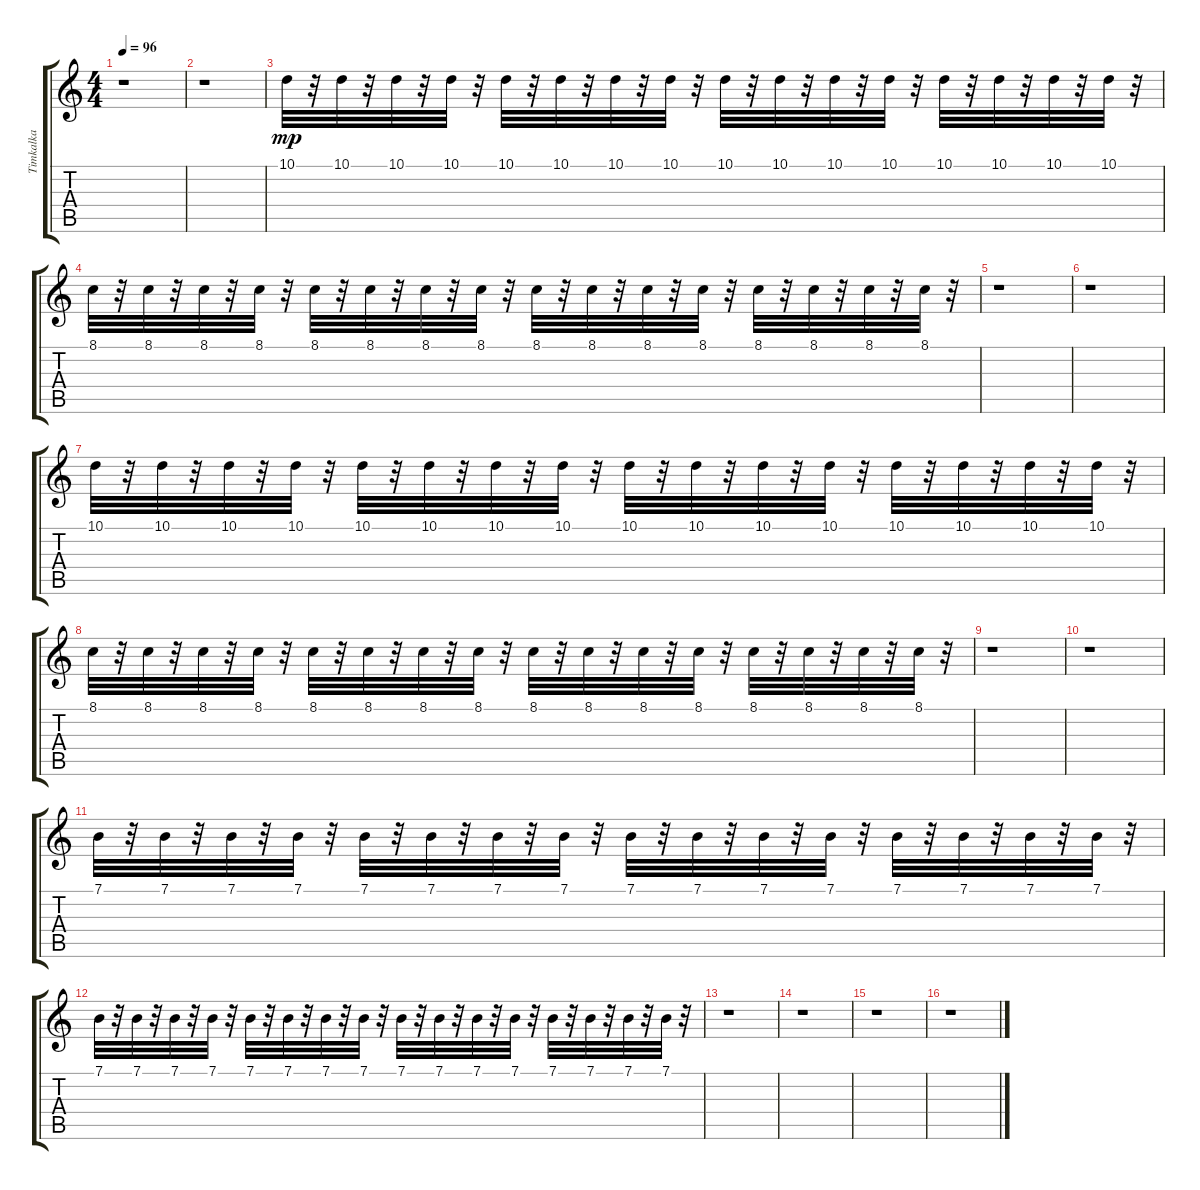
\track ("Timkalka" "Timkalka") {instrument pad7halo}
\staff {score tabs}
\tuning (E4 B3 G3 D3 A2 E2) {hide}
\ts (4 4)
\tempo 96
\clef g2
\ks c
r.1{dy mp} |
r.1 |
10.1.32{volume 1 balance 8} r.32 10.1.32{volume 2} r.32 10.1.32 r.32 10.1.32{volume 4} r.32 10.1.32{volume 6} r.32 10.1.32{volume 6} r.32 10.1.32{volume 6} r.32 10.1.32{volume 7} r.32 10.1.32{volume 8} r.32 10.1.32{volume 8} r.32 10.1.32{volume 9} r.32 10.1.32{volume 10} r.32 10.1.32{volume 10} r.32 10.1.32{volume 11} r.32 10.1.32{volume 11} r.32 10.1.32{volume 12} r.32 |
8.1.32 r.32 8.1.32 r.32 8.1.32 r.32 8.1.32{volume 11} r.32 8.1.32{volume 11} r.32 8.1.32{volume 10} r.32 8.1.32{volume 9} r.32 8.1.32{volume 8} r.32 8.1.32{volume 8} r.32 8.1.32{volume 7} r.32 8.1.32{volume 6} r.32 8.1.32{volume 6} r.32 8.1.32{volume 5} r.32 8.1.32{volume 5} r.32 8.1.32{volume 4} r.32 8.1.32{volume 4} r.32 |
r.1 |
r.1 |
10.1.32{volume 4 balance 14} r.32 10.1.32{volume 5 balance 15} r.32 10.1.32{volume 5 balance 16} r.32 10.1.32{volume 7} r.32 10.1.32{volume 8} r.32 10.1.32{volume 8} r.32 10.1.32{volume 8} r.32 10.1.32{volume 9} r.32 10.1.32{volume 10 balance 14} r.32 10.1.32{volume 11 balance 12} r.32 10.1.32{volume 12 balance 10} r.32 10.1.32{volume 12 balance 9} r.32 10.1.32{balance 8} r.32 10.1.32{balance 7} r.32 10.1.32{volume 11 balance 6} r.32 10.1.32{volume 11 balance 5} r.32 |
8.1.32{volume 10 balance 5} r.32 8.1.32{volume 10 balance 4} r.32 8.1.32{volume 10 balance 3} r.32 8.1.32{volume 9 balance 3} r.32 8.1.32{volume 9 balance 2} r.32 8.1.32{volume 8 balance 2} r.32 8.1.32{balance 1} r.32 8.1.32{volume 7 balance 0} r.32 8.1.32{volume 7} r.32 8.1.32{volume 6} r.32 8.1.32{volume 5} r.32 8.1.32{volume 5} r.32 8.1.32{volume 4} r.32 8.1.32{volume 4} r.32 8.1.32{volume 3} r.32 8.1.32{volume 2} r.32 |
r.1 |
r.1 |
7.1.32{volume 5 balance 4} r.32 7.1.32{volume 6} r.32 7.1.32{volume 6} r.32 7.1.32{volume 6} r.32 7.1.32{volume 7 balance 4} r.32 7.1.32{volume 7 balance 5} r.32 7.1.32{balance 5} r.32 7.1.32{volume 8 balance 5} r.32 7.1.32{volume 8 balance 6} r.32 7.1.32{volume 9 balance 7} r.32 7.1.32{volume 11 balance 9} r.32 7.1.32{volume 12} r.32 7.1.32{volume 12 balance 9} r.32 7.1.32{balance 10} r.32 7.1.32{balance 10} r.32 7.1.32{balance 11} r.32 |
7.1.32{volume 11 balance 11} r.32 7.1.32{volume 10 balance 12} r.32 7.1.32{volume 9 balance 14} r.32 7.1.32{volume 9 balance 14} r.32 7.1.32{volume 8 balance 15} r.32 7.1.32{volume 8 balance 15} r.32 7.1.32{volume 8 balance 16} r.32 7.1.32{volume 7 balance 16} r.32 7.1.32{volume 7} r.32 7.1.32{volume 6} r.32 7.1.32{volume 5} r.32 7.1.32{volume 5} r.32 7.1.32{volume 4} r.32 7.1.32{volume 4} r.32 7.1.32{volume 3} r.32 7.1.32{volume 2} r.32 |
r.1 |
r.1 |
r.1 |
r.1
